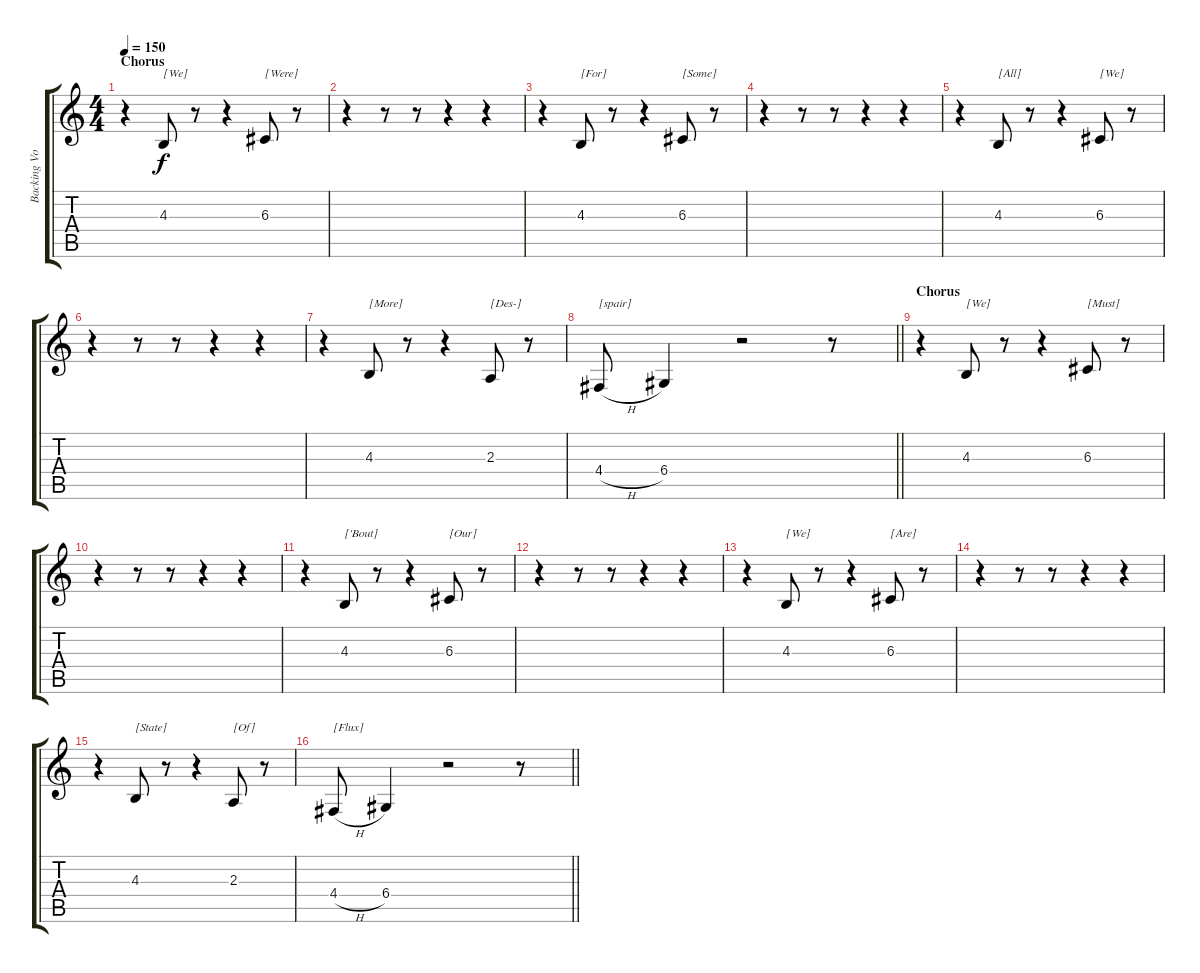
\track ("Backing Vocals [Octave Pitch/Echo/Robot]" "Backing Vo") {instrument lead2sawtooth}
\staff {score tabs}
\tuning (E4 B3 G3 D3 A2 E2) {hide}
\ts (4 4)
\section ("" "Chorus")
\tempo 150
\clef g2
\ks c
r.4{dy f volume 14 instrument baritonesax} 4.3.8{txt "[We]"} r.8 r.4 6.3.8{txt "[Were]"} r.8 |
r.4 r.8 r.8 r.4 r.4 |
r.4{instrument tenorsax} 4.3.8{txt "[For]"} r.8 r.4 6.3.8{txt "[Some]"} r.8 |
r.4 r.8 r.8 r.4 r.4 |
r.4{instrument tenorsax} 4.3.8{txt "[All]"} r.8 r.4 6.3.8{txt "[We]"} r.8 |
r.4 r.8 r.8 r.4 r.4 |
r.4{instrument tenorsax} 4.3.8{txt "[More]"} r.8 r.4 2.3.8{txt "[Des-]"} r.8 |
\barLineRight lightlight
4.4{h}.8{txt "[spair]"} 6.4.4 r.2 r.8 |
\section ("" "Chorus")
r.4{instrument tenorsax} 4.3.8{txt "[We]"} r.8 r.4 6.3.8{txt "[Must]"} r.8 |
r.4 r.8 r.8 r.4 r.4 |
r.4{instrument tenorsax} 4.3.8{txt "['Bout]"} r.8 r.4 6.3.8{txt "[Our]"} r.8 |
r.4 r.8 r.8 r.4 r.4 |
r.4{instrument tenorsax} 4.3.8{txt "[We]"} r.8 r.4 6.3.8{txt "[Are]"} r.8 |
r.4 r.8 r.8 r.4 r.4 |
r.4{instrument tenorsax} 4.3.8{txt "[State]"} r.8 r.4 2.3.8{txt "[Of]"} r.8 |
\barLineRight lightlight
4.4{h}.8{txt "[Flux]"} 6.4.4 r.2 r.8
